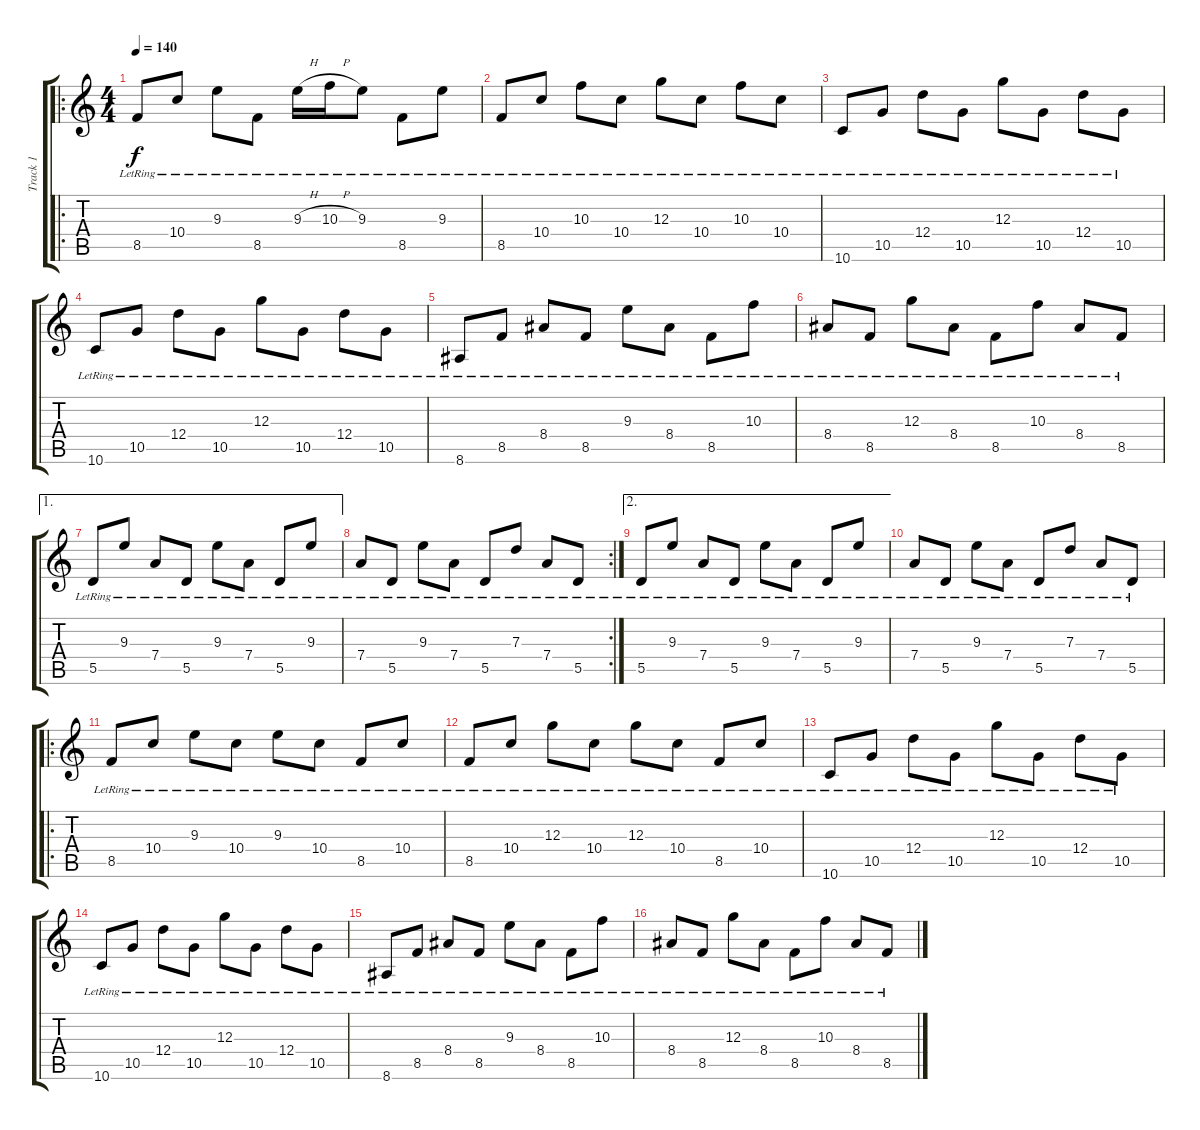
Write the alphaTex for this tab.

\track ("Track 1" "Track 1") {instrument electricguitarclean}
\staff {score tabs}
\tuning (E4 B3 G3 D3 A2 D2) {hide}
\ro
\ts (4 4)
\tempo 140
\clef g2
\ks c
8.5{lr}.8{dy f} 10.4{lr}.8 9.3{lr}.8 8.5{lr}.8 9.3{h lr}.16 10.3{h lr}.16 9.3{lr}.8 8.5{lr}.8 9.3{lr}.8 |
8.5{lr}.8 10.4{lr}.8 10.3{lr}.8 10.4{lr}.8 12.3{lr}.8 10.4{lr}.8 10.3{lr}.8 10.4{lr}.8 |
10.6{lr}.8 10.5{lr}.8 12.4{lr}.8 10.5{lr}.8 12.3{lr}.8 10.5{lr}.8 12.4{lr}.8 10.5{lr}.8 |
10.6{lr}.8 10.5{lr}.8 12.4{lr}.8 10.5{lr}.8 12.3{lr}.8 10.5{lr}.8 12.4{lr}.8 10.5{lr}.8 |
8.6{lr}.8 8.5{lr}.8 8.4{lr}.8 8.5{lr}.8 9.3{lr}.8 8.4{lr}.8 8.5{lr}.8 10.3{lr}.8 |
8.4{lr}.8 8.5{lr}.8 12.3{lr}.8 8.4{lr}.8 8.5{lr}.8 10.3{lr}.8 8.4{lr}.8 8.5{lr}.8 |
\ae 1
5.5{lr}.8 9.3{lr}.8 7.4{lr}.8 5.5{lr}.8 9.3{lr}.8 7.4{lr}.8 5.5{lr}.8 9.3{lr}.8 |
\rc 2
7.4{lr}.8 5.5{lr}.8 9.3{lr}.8 7.4{lr}.8 5.5{lr}.8 7.3{lr}.8 7.4{lr}.8 5.5{lr}.8 |
\ae 2
5.5{lr}.8 9.3{lr}.8 7.4{lr}.8 5.5{lr}.8 9.3{lr}.8 7.4{lr}.8 5.5{lr}.8 9.3{lr}.8 |
7.4{lr}.8 5.5{lr}.8 9.3{lr}.8 7.4{lr}.8 5.5{lr}.8 7.3{lr}.8 7.4{lr}.8 5.5{lr}.8 |
\ro
8.5{lr}.8 10.4{lr}.8 9.3{lr}.8 10.4{lr}.8 9.3{lr}.8 10.4{lr}.8 8.5{lr}.8 10.4{lr}.8 |
8.5{lr}.8 10.4{lr}.8 12.3{lr}.8 10.4{lr}.8 12.3{lr}.8 10.4{lr}.8 8.5{lr}.8 10.4{lr}.8 |
10.6{lr}.8 10.5{lr}.8 12.4{lr}.8 10.5{lr}.8 12.3{lr}.8 10.5{lr}.8 12.4{lr}.8 10.5{lr}.8 |
10.6{lr}.8 10.5{lr}.8 12.4{lr}.8 10.5{lr}.8 12.3{lr}.8 10.5{lr}.8 12.4{lr}.8 10.5{lr}.8 |
8.6{lr}.8 8.5{lr}.8 8.4{lr}.8 8.5{lr}.8 9.3{lr}.8 8.4{lr}.8 8.5{lr}.8 10.3{lr}.8 |
8.4{lr}.8 8.5{lr}.8 12.3{lr}.8 8.4{lr}.8 8.5{lr}.8 10.3{lr}.8 8.4{lr}.8 8.5{lr}.8
